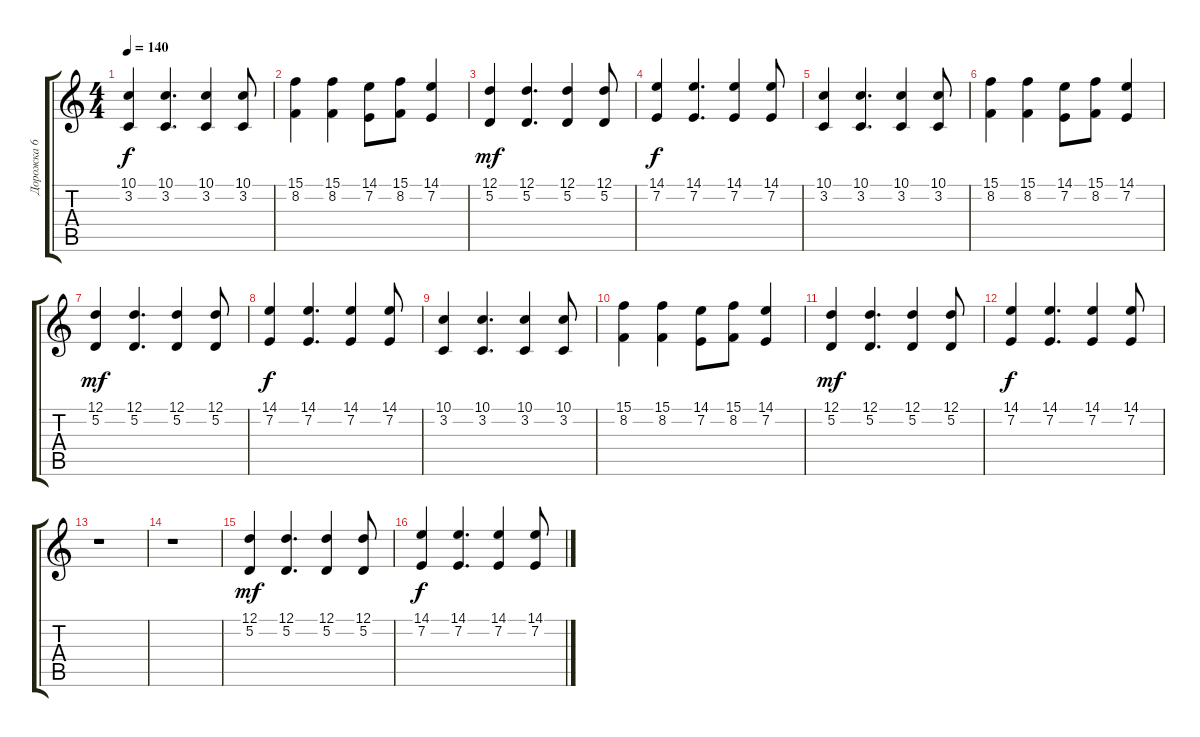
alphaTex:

\track ("Дорожка 6" "Дорожка 6") {instrument musicbox}
\staff {score tabs}
\tuning (D4 A3 F3 C3 G2 C2) {hide}
\ts (4 4)
\tempo 140
\clef g2
\ks c
(10.1 3.2).4{dy f} (10.1 3.2).4{d} (10.1 3.2).4 (10.1 3.2).8 |
(15.1 8.2).4 (15.1 8.2).4 (14.1 7.2).8 (15.1 8.2).8 (14.1 7.2).4 |
(12.1 5.2).4{dy mf} (12.1 5.2).4{d} (12.1 5.2).4 (12.1 5.2).8 |
(14.1 7.2).4{dy f} (14.1 7.2).4{d} (14.1 7.2).4 (14.1 7.2).8 |
(10.1 3.2).4 (10.1 3.2).4{d} (10.1 3.2).4 (10.1 3.2).8 |
(15.1 8.2).4 (15.1 8.2).4 (14.1 7.2).8 (15.1 8.2).8 (14.1 7.2).4 |
(12.1 5.2).4{dy mf} (12.1 5.2).4{d} (12.1 5.2).4 (12.1 5.2).8 |
(14.1 7.2).4{dy f} (14.1 7.2).4{d} (14.1 7.2).4 (14.1 7.2).8 |
(10.1 3.2).4 (10.1 3.2).4{d} (10.1 3.2).4 (10.1 3.2).8 |
(15.1 8.2).4 (15.1 8.2).4 (14.1 7.2).8 (15.1 8.2).8 (14.1 7.2).4 |
(12.1 5.2).4{dy mf} (12.1 5.2).4{d} (12.1 5.2).4 (12.1 5.2).8 |
(14.1 7.2).4{dy f} (14.1 7.2).4{d} (14.1 7.2).4 (14.1 7.2).8 |
r.1 |
r.1 |
(12.1 5.2).4{dy mf instrument musicbox} (12.1 5.2).4{d} (12.1 5.2).4 (12.1 5.2).8 |
(14.1 7.2).4{dy f} (14.1 7.2).4{d} (14.1 7.2).4 (14.1 7.2).8
